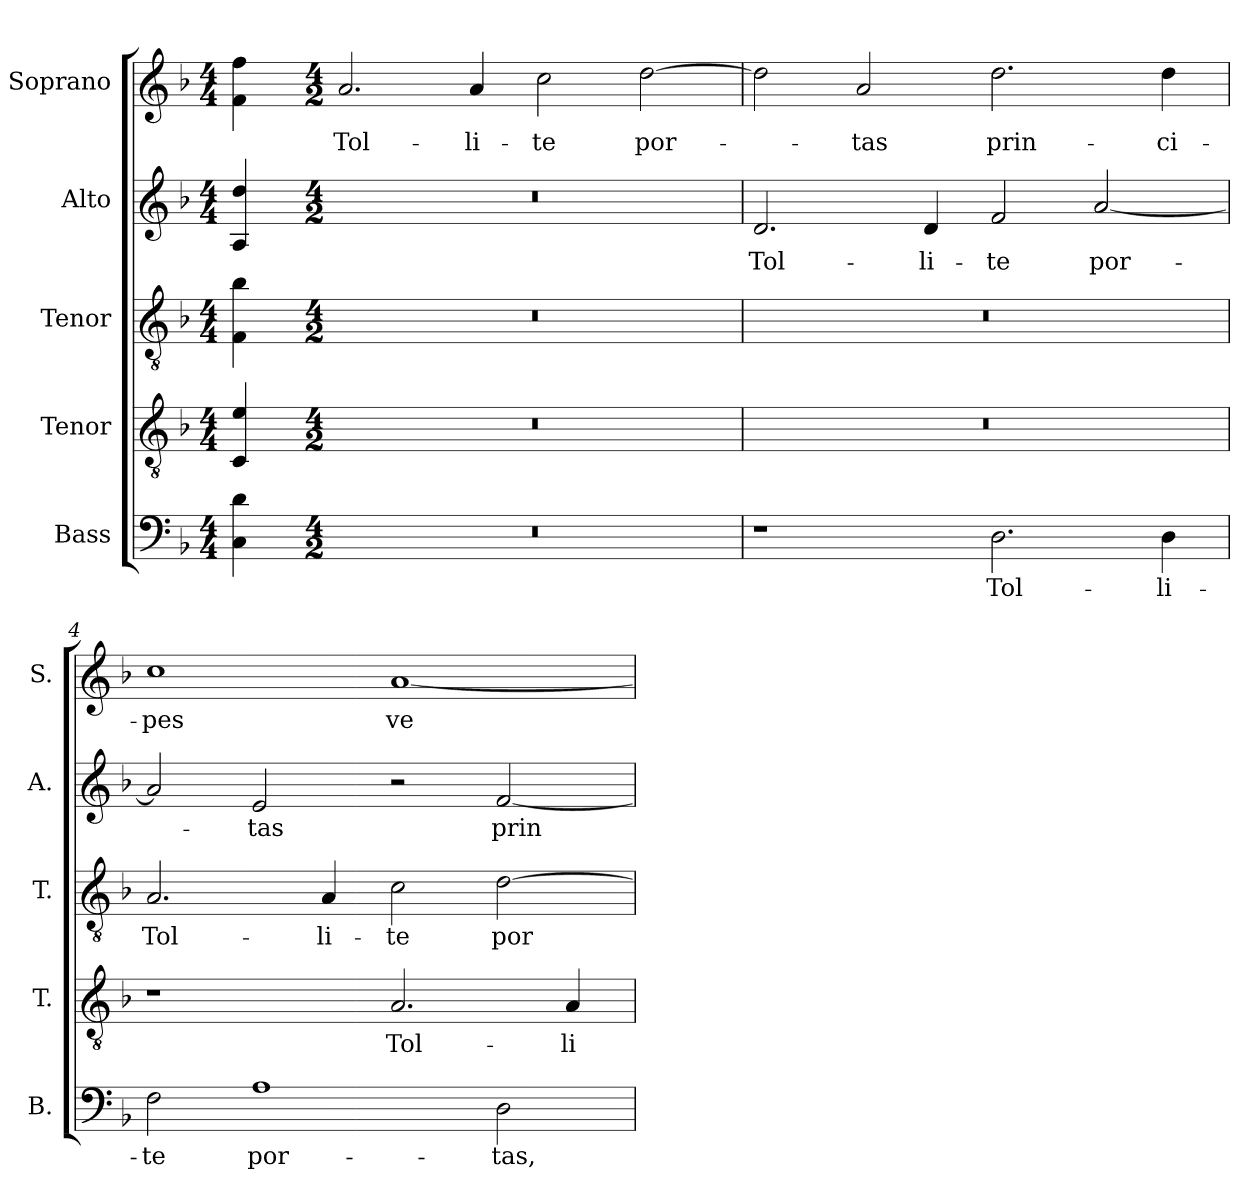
**kern	**text	**kern	**text	**kern	**text	**kern	**text	**kern	**text
*part5	*part5	*part4	*part4	*part3	*part3	*part2	*part2	*part1	*part1
*staff5	*staff5	*staff4	*staff4	*staff3	*staff3	*staff2	*staff2	*staff1	*staff1
*I"Bass	*	*I"Tenor	*	*I"Tenor	*	*I"Alto	*	*I"Soprano	*
*I'B.	*	*I'T.	*	*I'T.	*	*I'A.	*	*I'S.	*
!!LO:PB:g=z
*clefF4	*	*clefGv2	*	*clefGv2	*	*clefG2	*	*clefG2	*
*	*	*ITrd7c12	*	*ITrd7c12	*	*	*	*	*
*k[b-]	*	*k[b-]	*	*k[b-]	*	*k[b-]	*	*k[b-]	*
*F:	*	*F:	*	*F:	*	*F:	*	*F:	*
*M4/4	*	*M4/4	*	*M4/4	*	*M4/4	*	*M4/4	*
=1	=1	=1	=1	=1	=1	=1	=1	=1	=1
4Ci\ 4di	.	4CCi/ 4Ei	.	4FFi\ 4B-i	.	4Ai/ 4ddi	.	4fi\ 4ffi	.
=2-	=2-	=2-	=2-	=2-	=2-	=2-	=2-	=2-	=2-
*M4/2	*	*M4/2	*	*M4/2	*	*M4/2	*	*M4/2	*
!LO:N:vis=1	!	!LO:N:vis=1	!	!LO:N:vis=1	!	!LO:N:vis=1	!	!	!
!	!	!	!	!	!	!	!	!	!LO:LY:b:color=#000000
0r	.	0r	.	0r	.	0r	.	2.ai/	Tol-
!	!	!	!	!	!	!	!	!	!LO:LY:b:color=#000000
.	.	.	.	.	.	.	.	4ai/	-li-
!	!	!	!	!	!	!	!	!	!LO:LY:b:color=#000000
.	.	.	.	.	.	.	.	2cci\	-te
!	!	!	!	!	!	!	!	!	!LO:LY:b:color=#000000
.	.	.	.	.	.	.	.	[2ddi\	por-
=3	=3	=3	=3	=3	=3	=3	=3	=3	=3
!	!	!LO:N:vis=1	!	!LO:N:vis=1	!	!	!	!	!
!	!	!	!	!	!	!	!LO:LY:b:color=#000000	!	!
1r	.	0r	.	0r	.	2.di/	Tol-	2ddi\]	.
!	!	!	!	!	!	!	!	!	!LO:LY:b:color=#000000
.	.	.	.	.	.	.	.	2ai/	-tas
!	!	!	!	!	!	!	!LO:LY:b:color=#000000	!	!
.	.	.	.	.	.	4di/	-li-	.	.
!	!LO:LY:b:color=#000000	!	!	!	!	!	!	!	!
!	!	!	!	!	!	!	!LO:LY:b:color=#000000	!	!
!	!	!	!	!	!	!	!	!	!LO:LY:b:color=#000000
2.Di\	Tol-	.	.	.	.	2fi/	-te	2.ddi\	prin-
!	!	!	!	!	!	!	!LO:LY:b:color=#000000	!	!
.	.	.	.	.	.	[2ai/	por-	.	.
!	!LO:LY:b:color=#000000	!	!	!	!	!	!	!	!
!	!	!	!	!	!	!	!	!	!LO:LY:b:color=#000000
4Di\	-li-	.	.	.	.	.	.	4ddi\	-ci-
=4	=4	=4	=4	=4	=4	=4	=4	=4	=4
!	!LO:LY:b:color=#000000	!	!	!	!	!	!	!	!
!	!	!	!	!	!LO:LY:b:color=#000000	!	!	!	!
!	!	!	!	!	!	!	!	!	!LO:LY:b:color=#000000
2Fi\	-te	1r	.	2.AAi/	Tol-	2ai/]	.	1cci	-pes
!	!LO:LY:b:color=#000000	!	!	!	!	!	!	!	!
!	!	!	!	!	!	!	!LO:LY:b:color=#000000	!	!
1Ai	por-	.	.	.	.	2ei/	-tas	.	.
!	!	!	!	!	!LO:LY:b:color=#000000	!	!	!	!
.	.	.	.	4AAi/	-li-	.	.	.	.
!	!	!	!LO:LY:b:color=#000000	!	!	!	!	!	!
!	!	!	!	!	!LO:LY:b:color=#000000	!	!	!	!
!	!	!	!	!	!	!	!	!	!LO:LY:b:color=#000000
.	.	2.AAi/	Tol-	2Ci\	-te	2r	.	[1ai	ve-
!	!LO:LY:b:color=#000000	!	!	!	!	!	!	!	!
!	!	!	!	!	!LO:LY:b:color=#000000	!	!	!	!
!	!	!	!	!	!	!	!LO:LY:b:color=#000000	!	!
2Di\	-tas,	.	.	[2Di\	por-	[2fi/	prin-	.	.
!	!	!	!LO:LY:b:color=#000000	!	!	!	!	!	!
.	.	4AAi/	-li-	.	.	.	.	.	.
=	=	=	=	=	=	=	=	=	=
*-	*-	*-	*-	*-	*-	*-	*-	*-	*-
